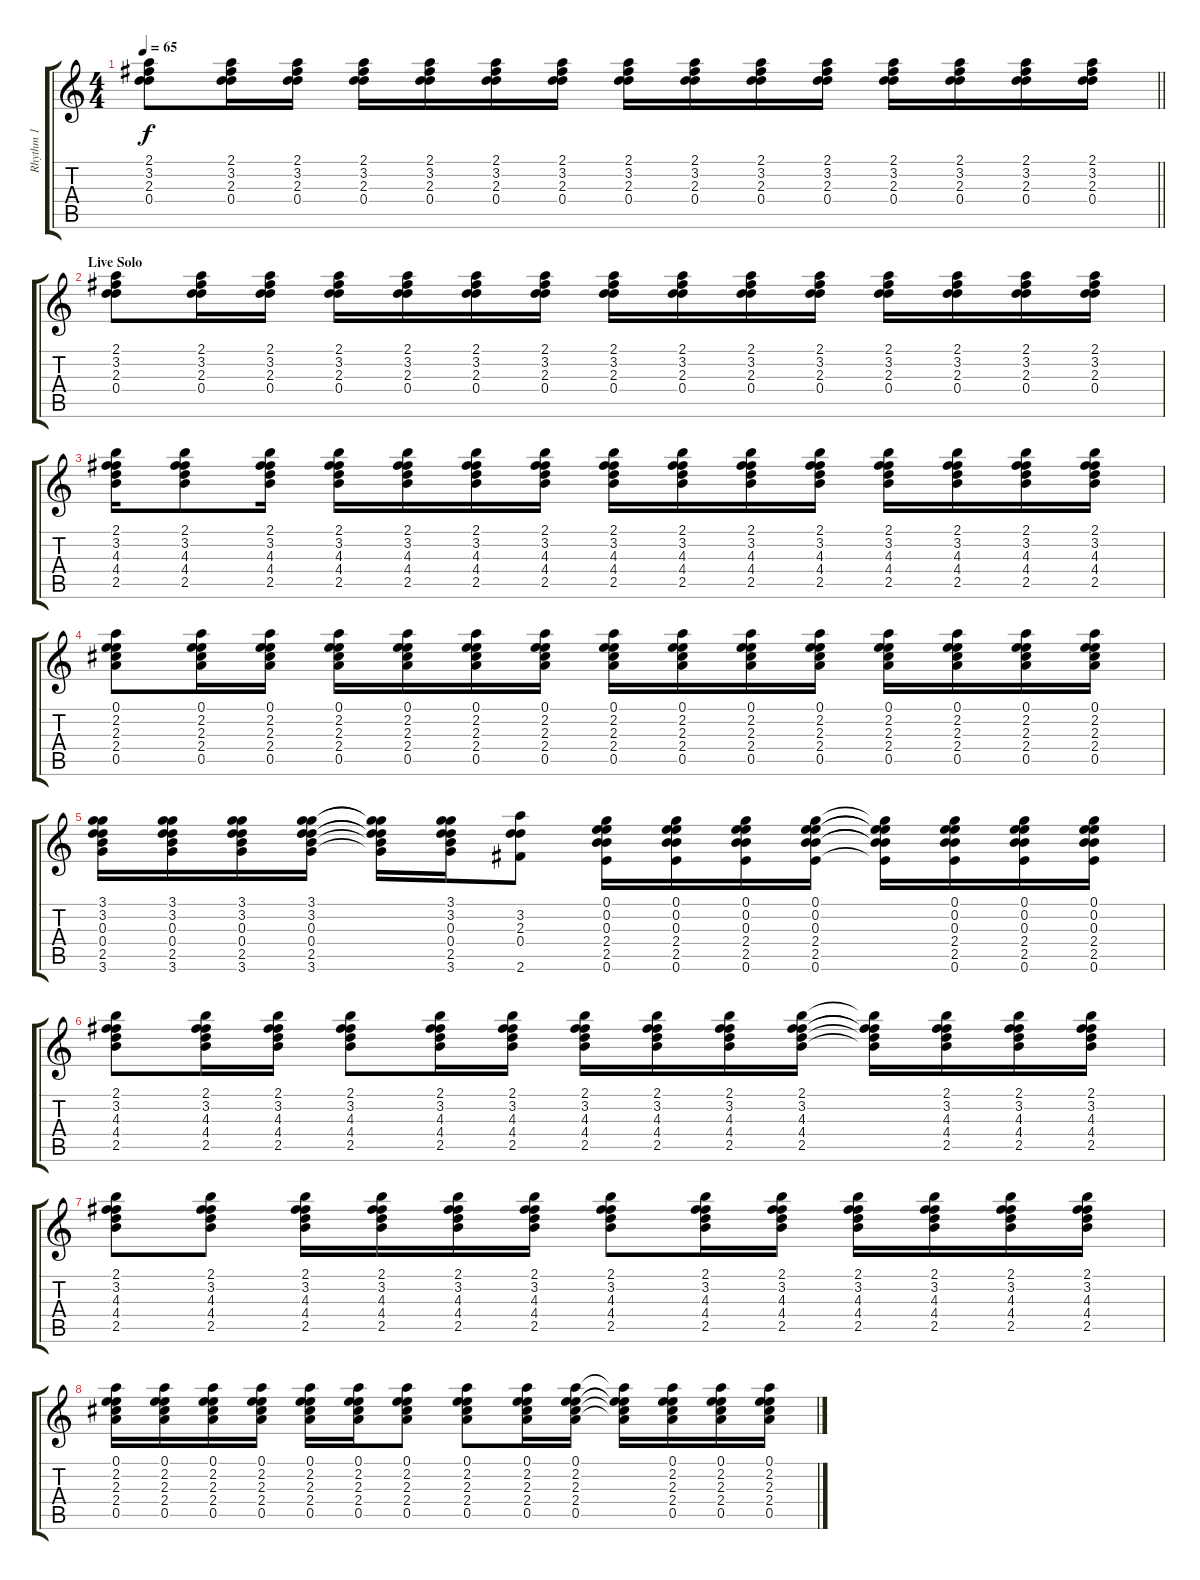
\track ("Rhythm 1" "Rhythm 1") {instrument acousticguitarsteel}
\staff {score tabs}
\tuning (E4 B3 G4 D4 A3 E3) {hide}
\ts (4 4)
\tempo 65
\clef g2
\barLineRight lightlight
\ks c
(2.1 3.2 2.3 0.4).8{dy f instrument acousticguitarsteel} (2.1 3.2 2.3 0.4).16 (2.1 3.2 2.3 0.4).16 (2.1 3.2 2.3 0.4).16 (2.1 3.2 2.3 0.4).16 (2.1 3.2 2.3 0.4).16 (2.1 3.2 2.3 0.4).16 (2.1 3.2 2.3 0.4).16 (2.1 3.2 2.3 0.4).16 (2.1 3.2 2.3 0.4).16 (2.1 3.2 2.3 0.4).16 (2.1 3.2 2.3 0.4).16 (2.1 3.2 2.3 0.4).16 (2.1 3.2 2.3 0.4).16 (2.1 3.2 2.3 0.4).16 |
\section ("" "Live Solo")
(2.1 3.2 2.3 0.4).8 (2.1 3.2 2.3 0.4).16 (2.1 3.2 2.3 0.4).16 (2.1 3.2 2.3 0.4).16 (2.1 3.2 2.3 0.4).16 (2.1 3.2 2.3 0.4).16 (2.1 3.2 2.3 0.4).16 (2.1 3.2 2.3 0.4).16 (2.1 3.2 2.3 0.4).16 (2.1 3.2 2.3 0.4).16 (2.1 3.2 2.3 0.4).16 (2.1 3.2 2.3 0.4).16 (2.1 3.2 2.3 0.4).16 (2.1 3.2 2.3 0.4).16 (2.1 3.2 2.3 0.4).16 |
(2.1 3.2 4.3 4.4 2.5).16 (2.1 3.2 4.3 4.4 2.5).8 (2.1 3.2 4.3 4.4 2.5).16 (2.1 3.2 4.3 4.4 2.5).16 (2.1 3.2 4.3 4.4 2.5).16 (2.1 3.2 4.3 4.4 2.5).16 (2.1 3.2 4.3 4.4 2.5).16 (2.1 3.2 4.3 4.4 2.5).16 (2.1 3.2 4.3 4.4 2.5).16 (2.1 3.2 4.3 4.4 2.5).16 (2.1 3.2 4.3 4.4 2.5).16 (2.1 3.2 4.3 4.4 2.5).16 (2.1 3.2 4.3 4.4 2.5).16 (2.1 3.2 4.3 4.4 2.5).16 (2.1 3.2 4.3 4.4 2.5).16 |
(0.1 2.2 2.3 2.4 0.5).8 (0.1 2.2 2.3 2.4 0.5).16 (0.1 2.2 2.3 2.4 0.5).16 (0.1 2.2 2.3 2.4 0.5).16 (0.1 2.2 2.3 2.4 0.5).16 (0.1 2.2 2.3 2.4 0.5).16 (0.1 2.2 2.3 2.4 0.5).16 (0.1 2.2 2.3 2.4 0.5).16 (0.1 2.2 2.3 2.4 0.5).16 (0.1 2.2 2.3 2.4 0.5).16 (0.1 2.2 2.3 2.4 0.5).16 (0.1 2.2 2.3 2.4 0.5).16 (0.1 2.2 2.3 2.4 0.5).16 (0.1 2.2 2.3 2.4 0.5).16 (0.1 2.2 2.3 2.4 0.5).16 |
(3.1 3.2 0.3 0.4 2.5 3.6).16 (3.1 3.2 0.3 0.4 2.5 3.6).16 (3.1 3.2 0.3 0.4 2.5 3.6).16 (3.1 3.2 0.3 0.4 2.5 3.6).16 (3.1{t} 3.2{t} 0.3{t} 0.4{t} 2.5{t} 3.6{t}).16 (3.1 3.2 0.3 0.4 2.5 3.6).16 (3.2 2.3 0.4 2.6).8 (0.1 0.2 0.3 2.4 2.5 0.6).16 (0.1 0.2 0.3 2.4 2.5 0.6).16 (0.1 0.2 0.3 2.4 2.5 0.6).16 (0.1 0.2 0.3 2.4 2.5 0.6).16 (0.1{t} 0.2{t} 0.3{t} 2.4{t} 2.5{t} 0.6{t}).16 (0.1 0.2 0.3 2.4 2.5 0.6).16 (0.1 0.2 0.3 2.4 2.5 0.6).16 (0.1 0.2 0.3 2.4 2.5 0.6).16 |
(2.1 3.2 4.3 4.4 2.5).8 (2.1 3.2 4.3 4.4 2.5).16 (2.1 3.2 4.3 4.4 2.5).16 (2.1 3.2 4.3 4.4 2.5).8 (2.1 3.2 4.3 4.4 2.5).16 (2.1 3.2 4.3 4.4 2.5).16 (2.1 3.2 4.3 4.4 2.5).16 (2.1 3.2 4.3 4.4 2.5).16 (2.1 3.2 4.3 4.4 2.5).16 (2.1 3.2 4.3 4.4 2.5).16 (2.1{t} 3.2{t} 4.3{t} 4.4{t} 2.5{t}).16 (2.1 3.2 4.3 4.4 2.5).16 (2.1 3.2 4.3 4.4 2.5).16 (2.1 3.2 4.3 4.4 2.5).16 |
(2.1 3.2 4.3 4.4 2.5).8 (2.1 3.2 4.3 4.4 2.5).8 (2.1 3.2 4.3 4.4 2.5).16 (2.1 3.2 4.3 4.4 2.5).16 (2.1 3.2 4.3 4.4 2.5).16 (2.1 3.2 4.3 4.4 2.5).16 (2.1 3.2 4.3 4.4 2.5).8 (2.1 3.2 4.3 4.4 2.5).16 (2.1 3.2 4.3 4.4 2.5).16 (2.1 3.2 4.3 4.4 2.5).16 (2.1 3.2 4.3 4.4 2.5).16 (2.1 3.2 4.3 4.4 2.5).16 (2.1 3.2 4.3 4.4 2.5).16 |
(0.1 2.2 2.3 2.4 0.5).16 (0.1 2.2 2.3 2.4 0.5).16 (0.1 2.2 2.3 2.4 0.5).16 (0.1 2.2 2.3 2.4 0.5).16 (0.1 2.2 2.3 2.4 0.5).16 (0.1 2.2 2.3 2.4 0.5).16 (0.1 2.2 2.3 2.4 0.5).8 (0.1 2.2 2.3 2.4 0.5).8 (0.1 2.2 2.3 2.4 0.5).16 (0.1 2.2 2.3 2.4 0.5).16 (0.1{t} 2.2{t} 2.3{t} 2.4{t} 0.5{t}).16 (0.1 2.2 2.3 2.4 0.5).16 (0.1 2.2 2.3 2.4 0.5).16 (0.1 2.2 2.3 2.4 0.5).16
